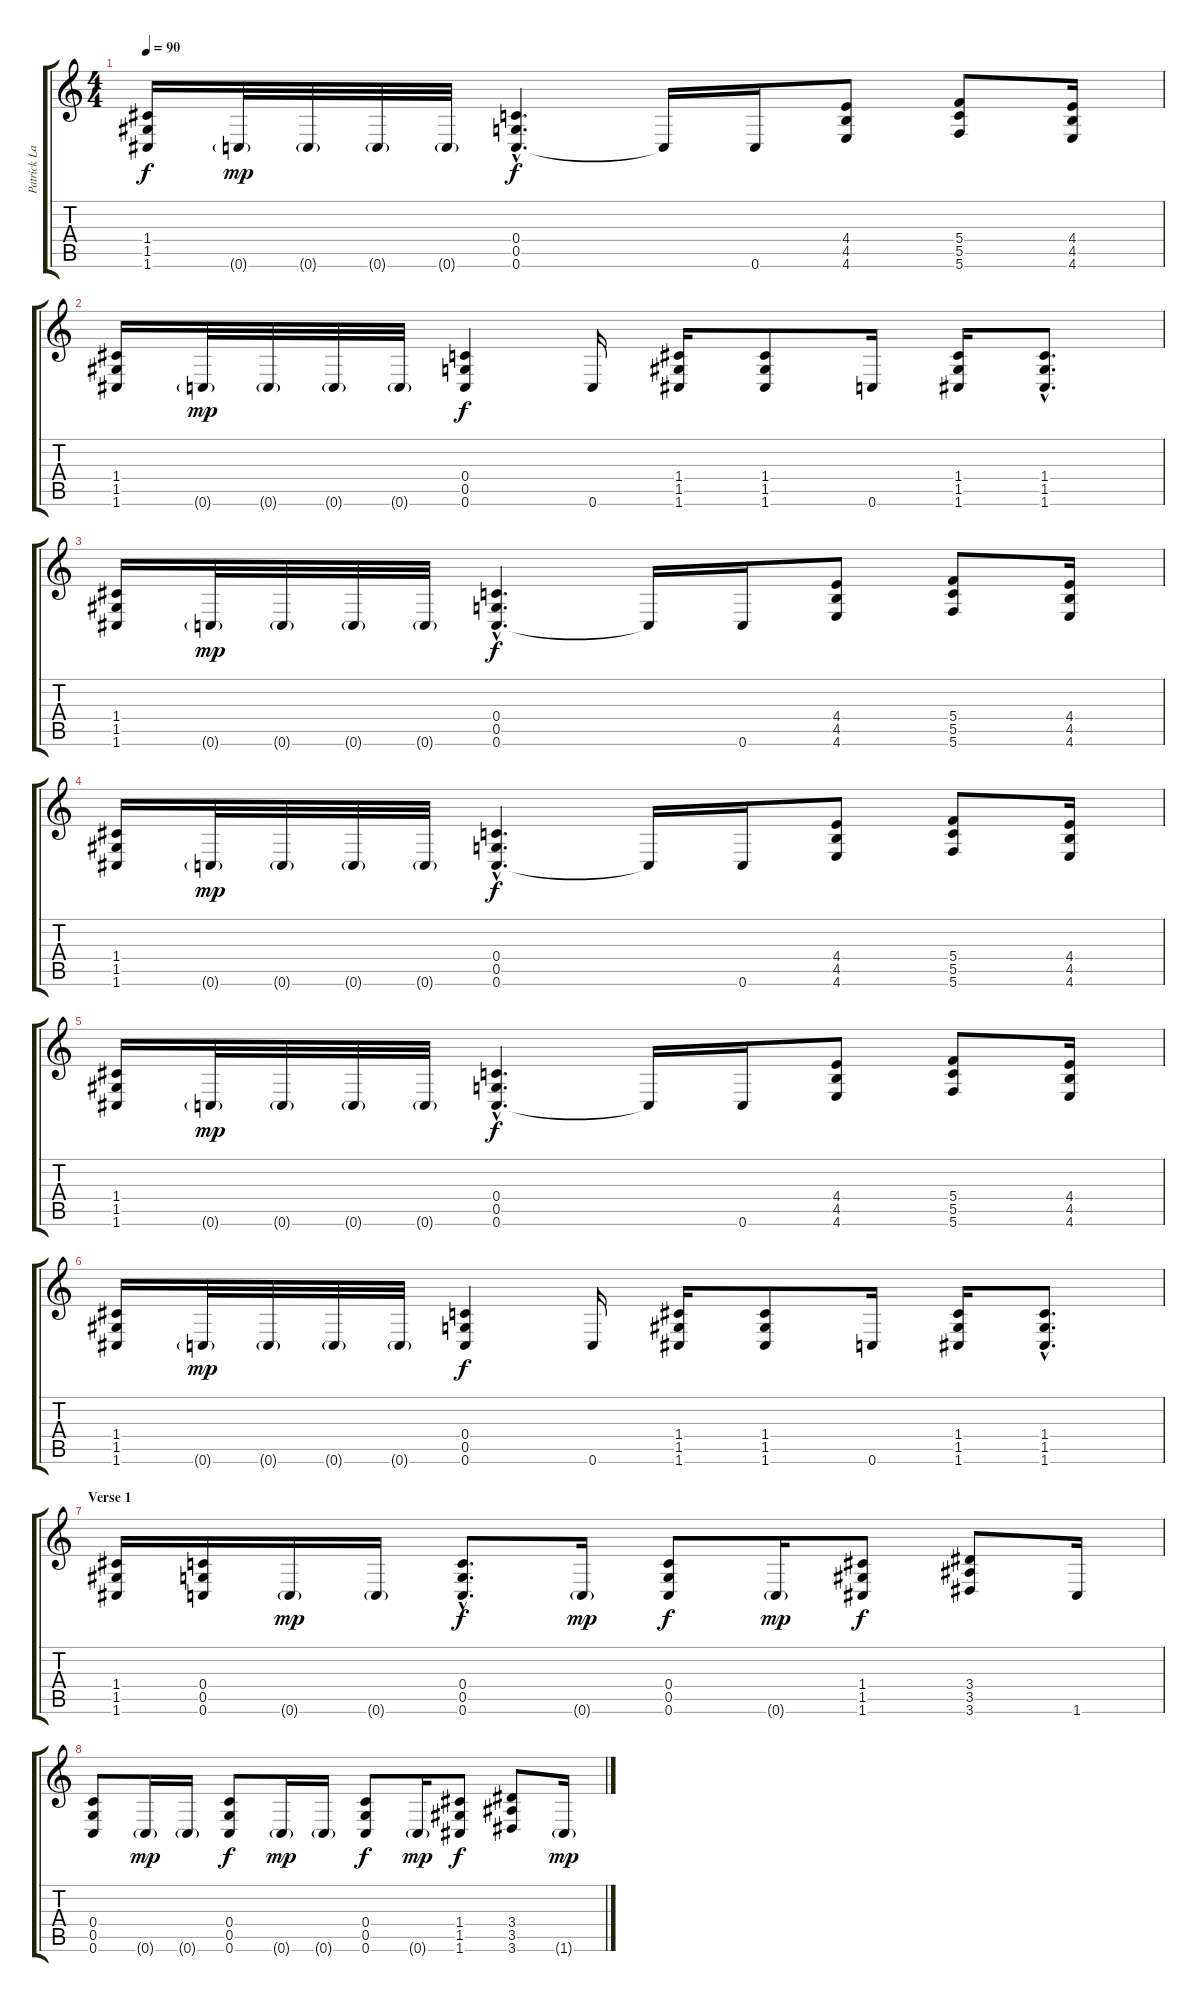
\track ("Patrick Lachman" "Patrick La") {instrument distortionguitar}
\staff {score tabs}
\tuning (D4 A3 F3 C3 G2 C2) {hide}
\ts (4 4)
\tempo 90
\clef g2
\ks c
(1.4 1.5 1.6).16{dy f} 0.6{g}.32{dy mp} 0.6{g}.32 0.6{g}.32 0.6{g}.32 (0.4{hac} 0.5{hac} 0.6{hac}).4{d dy f} 0.6{t}.16 0.6.16 (4.4 4.5 4.6).8 (5.4 5.5 5.6).8 (4.4 4.5 4.6).16 |
(1.4 1.5 1.6).16 0.6{g}.32{dy mp} 0.6{g}.32 0.6{g}.32 0.6{g}.32 (0.4 0.5 0.6).4{dy f} 0.6.16 (1.4 1.5 1.6).16 (1.4 1.5 1.6).8 0.6.16 (1.4 1.5 1.6).16 (1.4{hac} 1.5{hac} 1.6{hac}).8{d} |
(1.4 1.5 1.6).16 0.6{g}.32{dy mp} 0.6{g}.32 0.6{g}.32 0.6{g}.32 (0.4{hac} 0.5{hac} 0.6{hac}).4{d dy f} 0.6{t}.16 0.6.16 (4.4 4.5 4.6).8 (5.4 5.5 5.6).8 (4.4 4.5 4.6).16 |
(1.4 1.5 1.6).16 0.6{g}.32{dy mp} 0.6{g}.32 0.6{g}.32 0.6{g}.32 (0.4{hac} 0.5{hac} 0.6{hac}).4{d dy f} 0.6{t}.16 0.6.16 (4.4 4.5 4.6).8 (5.4 5.5 5.6).8 (4.4 4.5 4.6).16 |
(1.4 1.5 1.6).16 0.6{g}.32{dy mp} 0.6{g}.32 0.6{g}.32 0.6{g}.32 (0.4{hac} 0.5{hac} 0.6{hac}).4{d dy f} 0.6{t}.16 0.6.16 (4.4 4.5 4.6).8 (5.4 5.5 5.6).8 (4.4 4.5 4.6).16 |
(1.4 1.5 1.6).16 0.6{g}.32{dy mp} 0.6{g}.32 0.6{g}.32 0.6{g}.32 (0.4 0.5 0.6).4{dy f} 0.6.16 (1.4 1.5 1.6).16 (1.4 1.5 1.6).8 0.6.16 (1.4 1.5 1.6).16 (1.4{hac} 1.5{hac} 1.6{hac}).8{d} |
\section ("" "Verse 1")
(1.4 1.5 1.6).16 (0.4 0.5 0.6).16 0.6{g}.16{dy mp} 0.6{g}.16 (0.4{hac} 0.5{hac} 0.6{hac}).8{d dy f} 0.6{g}.16{dy mp} (0.4 0.5 0.6).8{dy f} 0.6{g}.16{dy mp} (1.4 1.5 1.6).8{dy f} (3.4 3.5 3.6).8 1.6.16 |
(0.4 0.5 0.6).8 0.6{g}.16{dy mp} 0.6{g}.16 (0.4 0.5 0.6).8{dy f} 0.6{g}.16{dy mp} 0.6{g}.16 (0.4 0.5 0.6).8{dy f} 0.6{g}.16{dy mp} (1.4 1.5 1.6).8{dy f} (3.4 3.5 3.6).8 1.6{g}.16{dy mp}
